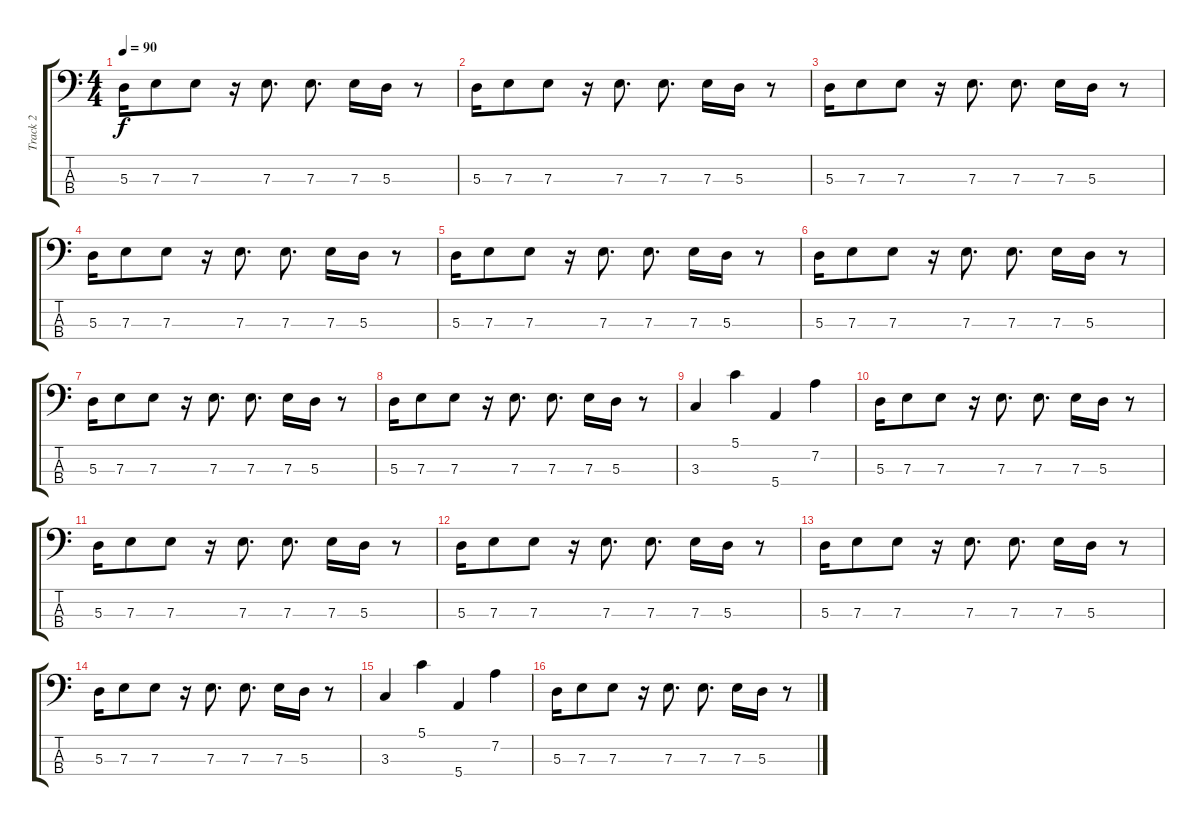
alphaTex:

\track ("Track 2" "Track 2") {instrument electricbasspick}
\staff {score tabs}
\tuning (G2 D2 A1 E1) {hide}
\ts (4 4)
\tempo 90
\clef f4
\ks c
5.3.16{dy f} 7.3.8 7.3.8 r.16 7.3.8{d} 7.3.8{d} 7.3.16 5.3.16 r.8 |
5.3.16 7.3.8 7.3.8 r.16 7.3.8{d} 7.3.8{d} 7.3.16 5.3.16 r.8 |
5.3.16 7.3.8 7.3.8 r.16 7.3.8{d} 7.3.8{d} 7.3.16 5.3.16 r.8 |
5.3.16 7.3.8 7.3.8 r.16 7.3.8{d} 7.3.8{d} 7.3.16 5.3.16 r.8 |
5.3.16 7.3.8 7.3.8 r.16 7.3.8{d} 7.3.8{d} 7.3.16 5.3.16 r.8 |
5.3.16 7.3.8 7.3.8 r.16 7.3.8{d} 7.3.8{d} 7.3.16 5.3.16 r.8 |
5.3.16 7.3.8 7.3.8 r.16 7.3.8{d} 7.3.8{d} 7.3.16 5.3.16 r.8 |
5.3.16 7.3.8 7.3.8 r.16 7.3.8{d} 7.3.8{d} 7.3.16 5.3.16 r.8 |
3.3.4 5.1.4 5.4.4 7.2.4 |
5.3.16 7.3.8 7.3.8 r.16 7.3.8{d} 7.3.8{d} 7.3.16 5.3.16 r.8 |
5.3.16 7.3.8 7.3.8 r.16 7.3.8{d} 7.3.8{d} 7.3.16 5.3.16 r.8 |
5.3.16 7.3.8 7.3.8 r.16 7.3.8{d} 7.3.8{d} 7.3.16 5.3.16 r.8 |
5.3.16 7.3.8 7.3.8 r.16 7.3.8{d} 7.3.8{d} 7.3.16 5.3.16 r.8 |
5.3.16 7.3.8 7.3.8 r.16 7.3.8{d} 7.3.8{d} 7.3.16 5.3.16 r.8 |
3.3.4 5.1.4 5.4.4 7.2.4 |
5.3.16 7.3.8 7.3.8 r.16 7.3.8{d} 7.3.8{d} 7.3.16 5.3.16 r.8
